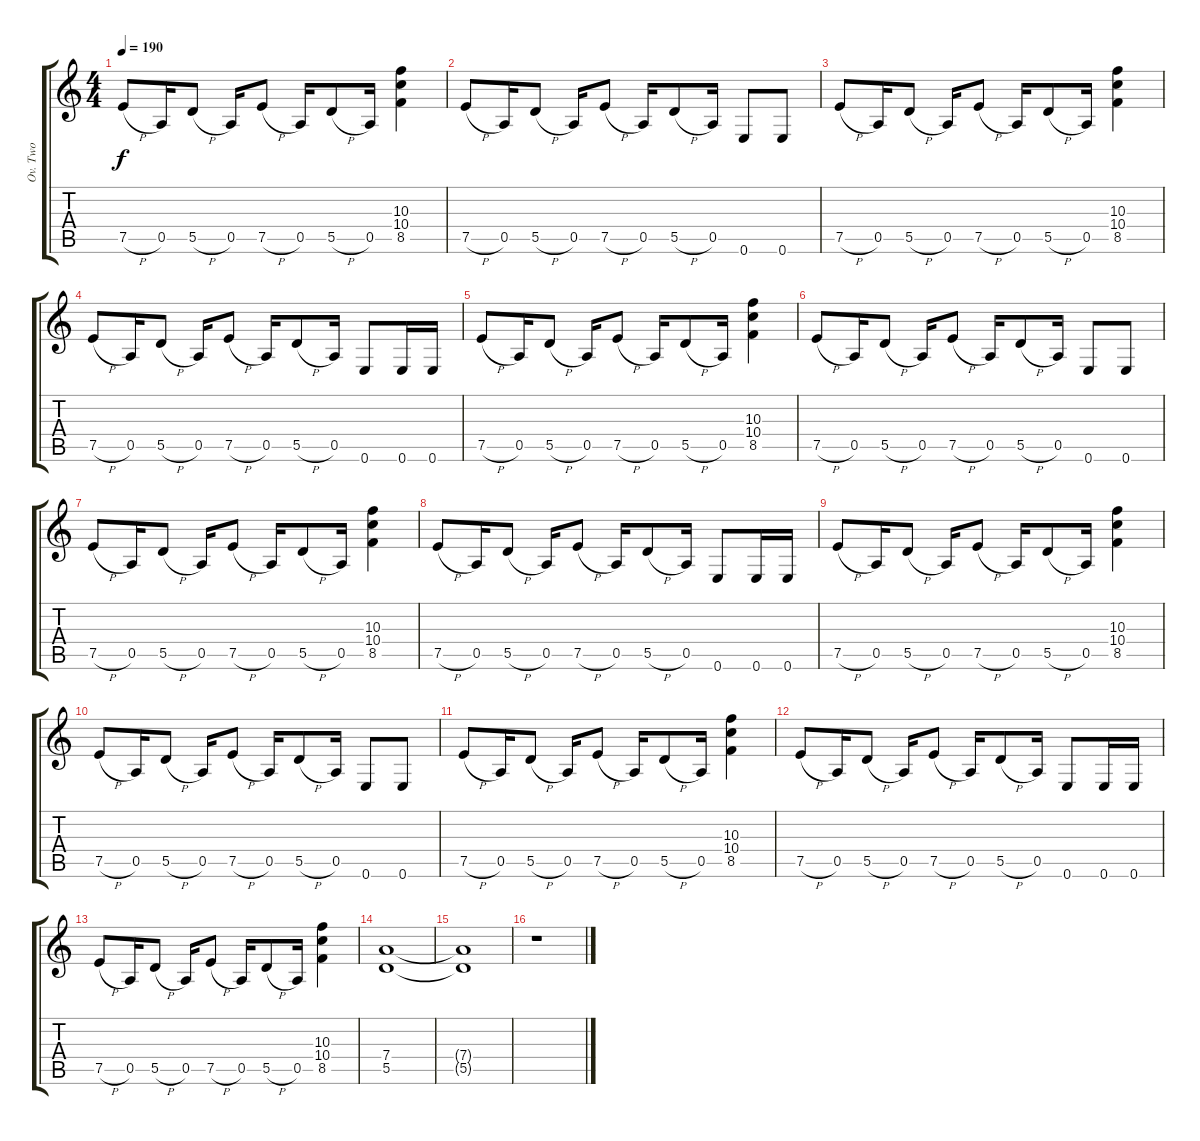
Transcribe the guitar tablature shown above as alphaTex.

\track ("Ov. Two" "Ov. Two") {instrument overdrivenguitar}
\staff {score tabs}
\tuning (E4 B3 G3 D3 A2 E2) {hide}
\ts (4 4)
\tempo 190
\clef g2
\ks c
7.5{h}.8{dy f} 0.5.16 5.5{h}.8 0.5.16 7.5{h}.8 0.5.16 5.5{h}.8 0.5.16 (10.3 10.4 8.5).4 |
7.5{h}.8 0.5.16 5.5{h}.8 0.5.16 7.5{h}.8 0.5.16 5.5{h}.8 0.5.16 0.6.8 0.6.8 |
7.5{h}.8 0.5.16 5.5{h}.8 0.5.16 7.5{h}.8 0.5.16 5.5{h}.8 0.5.16 (10.3 10.4 8.5).4 |
7.5{h}.8 0.5.16 5.5{h}.8 0.5.16 7.5{h}.8 0.5.16 5.5{h}.8 0.5.16 0.6.8 0.6.16 0.6.16 |
7.5{h}.8 0.5.16 5.5{h}.8 0.5.16 7.5{h}.8 0.5.16 5.5{h}.8 0.5.16 (10.3 10.4 8.5).4 |
7.5{h}.8 0.5.16 5.5{h}.8 0.5.16 7.5{h}.8 0.5.16 5.5{h}.8 0.5.16 0.6.8 0.6.8 |
7.5{h}.8 0.5.16 5.5{h}.8 0.5.16 7.5{h}.8 0.5.16 5.5{h}.8 0.5.16 (10.3 10.4 8.5).4 |
7.5{h}.8 0.5.16 5.5{h}.8 0.5.16 7.5{h}.8 0.5.16 5.5{h}.8 0.5.16 0.6.8 0.6.16 0.6.16 |
7.5{h}.8 0.5.16 5.5{h}.8 0.5.16 7.5{h}.8 0.5.16 5.5{h}.8 0.5.16 (10.3 10.4 8.5).4 |
7.5{h}.8 0.5.16 5.5{h}.8 0.5.16 7.5{h}.8 0.5.16 5.5{h}.8 0.5.16 0.6.8 0.6.8 |
7.5{h}.8 0.5.16 5.5{h}.8 0.5.16 7.5{h}.8 0.5.16 5.5{h}.8 0.5.16 (10.3 10.4 8.5).4 |
7.5{h}.8 0.5.16 5.5{h}.8 0.5.16 7.5{h}.8 0.5.16 5.5{h}.8 0.5.16 0.6.8 0.6.16 0.6.16 |
7.5{h}.8 0.5.16 5.5{h}.8 0.5.16 7.5{h}.8 0.5.16 5.5{h}.8 0.5.16 (10.3 10.4 8.5).4 |
(7.4 5.5).1 |
(7.4{t} 5.5{t}).1 |
r.1
